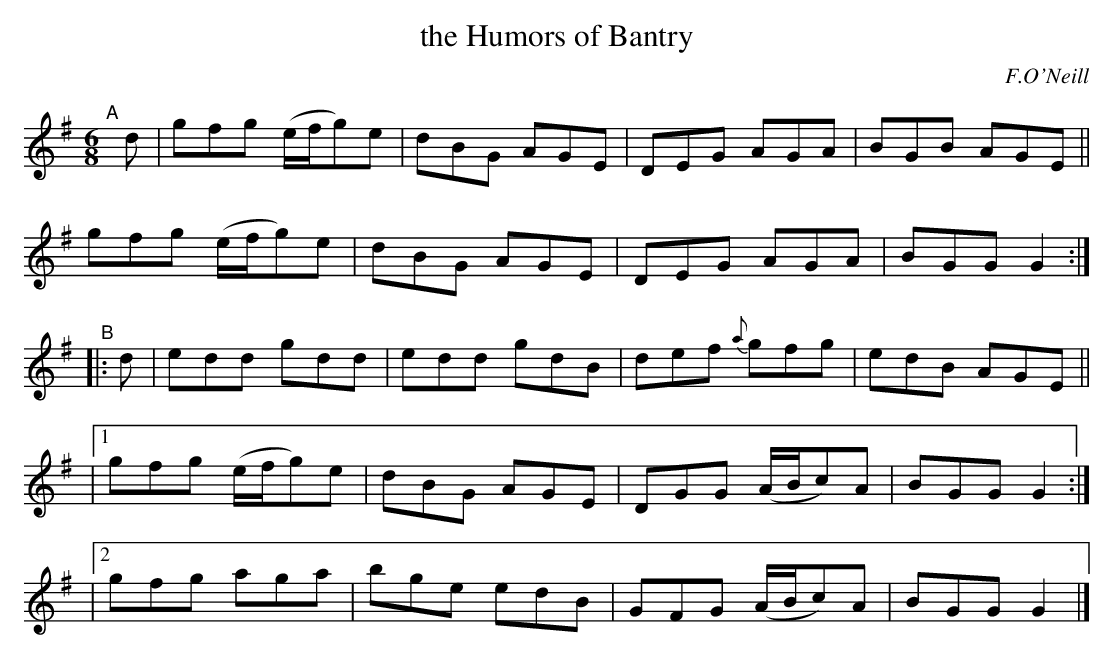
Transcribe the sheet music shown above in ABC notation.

X:1
T: the Humors of Bantry
O: F.O'Neill
M: 6/8
L: 1/8
K: G
"^A"[|] d |\
gfg (e/f/g)e | dBG AGE | DEG AGA | BGB AGE ||
gfg (e/f/g)e | dBG AGE | DEG AGA | BGG G2 :|
"^B"|: d | edd gdd | edd gdB | def {a}gfg | edB AGE ||
|[1 gfg (e/f/g)e | dBG AGE | DGG (A/B/c)A | BGG G2 :|
|[2 gfg aga | bge edB | GFG (A/B/c)A | BGG G2 |]
